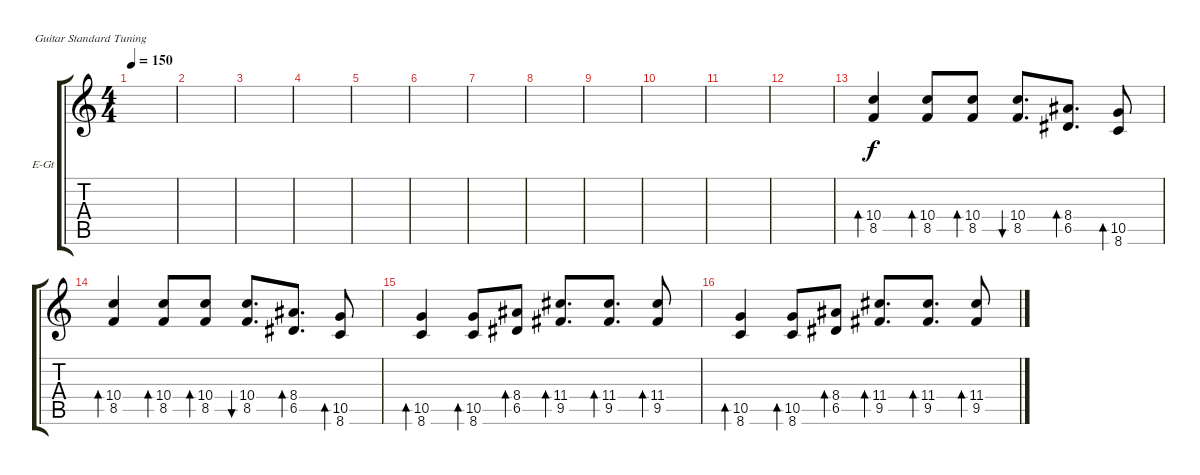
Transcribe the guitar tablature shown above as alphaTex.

\defaultSystemsLayout 4
\bracketExtendMode groupsimilarinstruments
\firstSystemTrackNameOrientation horizontal
\otherSystemsTrackNameOrientation horizontal
\track ("Cook" "E-Gt") {instrument electricguitarclean}
\staff {score tabs}
\tuning (E4 B3 G3 D3 A2 E2)
\ts (4 4)
\tempo 150
\clef g2
\ks c
|
|
|
|
|
|
|
|
|
|
|
|
(8.5 10.4).4{bd 56} (8.5 10.4).8{bd 55} (8.5 10.4).8{bd 54} (8.5 10.4).8{d bu 53} (6.5 8.4).8{d bd 52} (8.6 10.5).8{bd 51} |
(8.5 10.4).4{bd 56} (8.5 10.4).8{bd 55} (8.5 10.4).8{bd 54} (8.5 10.4).8{d bu 53} (6.5 8.4).8{d bd 52} (8.6 10.5).8{bd 51} |
(8.6 10.5).4{bd 51} (8.6 10.5).8{bd 51} (6.5 8.4).8{bd 51} (9.5 11.4).8{d bd 51} (9.5 11.4).8{d bd 51} (9.5 11.4).8{bd 51} |
(8.6 10.5).4{bd 51} (8.6 10.5).8{bd 51} (6.5 8.4).8{bd 51} (9.5 11.4).8{d bd 51} (9.5 11.4).8{d bd 51} (9.5 11.4).8{bd 51}
